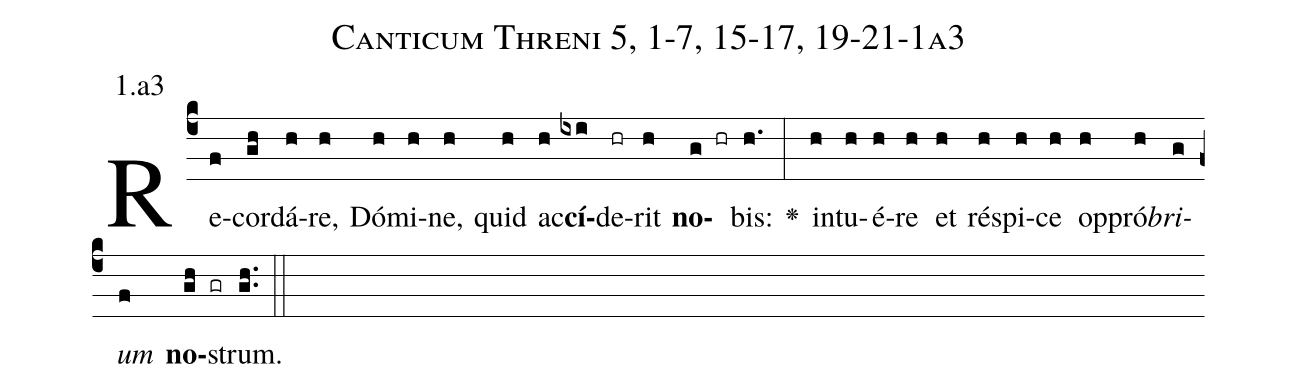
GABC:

name: Canticum Threni 5, 1-7, 15-17, 19-21-1a3;
annotation: 1.a3;
%%
(c4)Re(f)cor(gh)dá(h)re,(h) Dó(h)mi(h)ne,(h) quid(h) ac(h)<b>cí</b>(ixi)de(hr)rit(h) <b>no</b>(g hr)bis:(h.) <v>\greheightstar</v>(:) in(h)tu(h)é(h)re(h) et(h) ré(h)spi(h)ce(h) op(h)pró(h)<i>bri</i>(g)<i>um</i>(f) <b>no</b>(gh gr)strum.(gh..) (::)


%E(h) u(h) o(g) u(f) a(gh) e.(gh..) (::)
